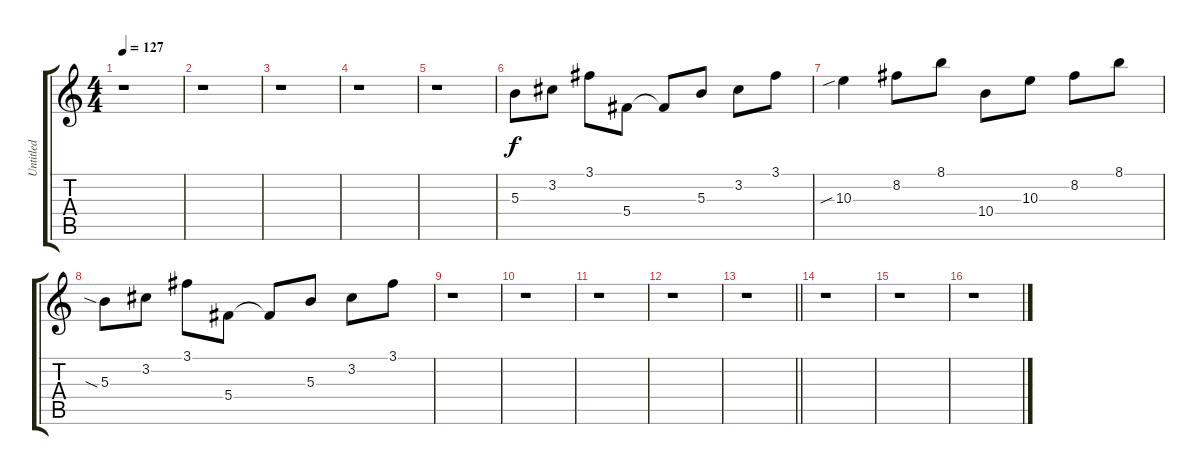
\track ("Untitled" "Untitled") {instrument distortionguitar}
\staff {score tabs}
\tuning (Eb4 Bb3 Gb3 Db3 Ab2 Eb2) {hide}
\ts (4 4)
\tempo 127
\clef g2
\ks c
r.1{dy f} |
r.1 |
r.1 |
r.1 |
r.1 |
5.3.8 3.2.8 3.1.8 5.4.8 5.4{t}.8 5.3.8 3.2.8 3.1.8 |
10.3{sib}.4 8.2.8 8.1.8 10.4.8 10.3.8 8.2.8 8.1.8 |
5.3{sia}.8 3.2.8 3.1.8 5.4.8 5.4{t}.8 5.3.8 3.2.8 3.1.8 |
r.1 |
r.1 |
r.1 |
r.1 |
\barLineRight lightlight
r.1 |
r.1 |
r.1 |
r.1
